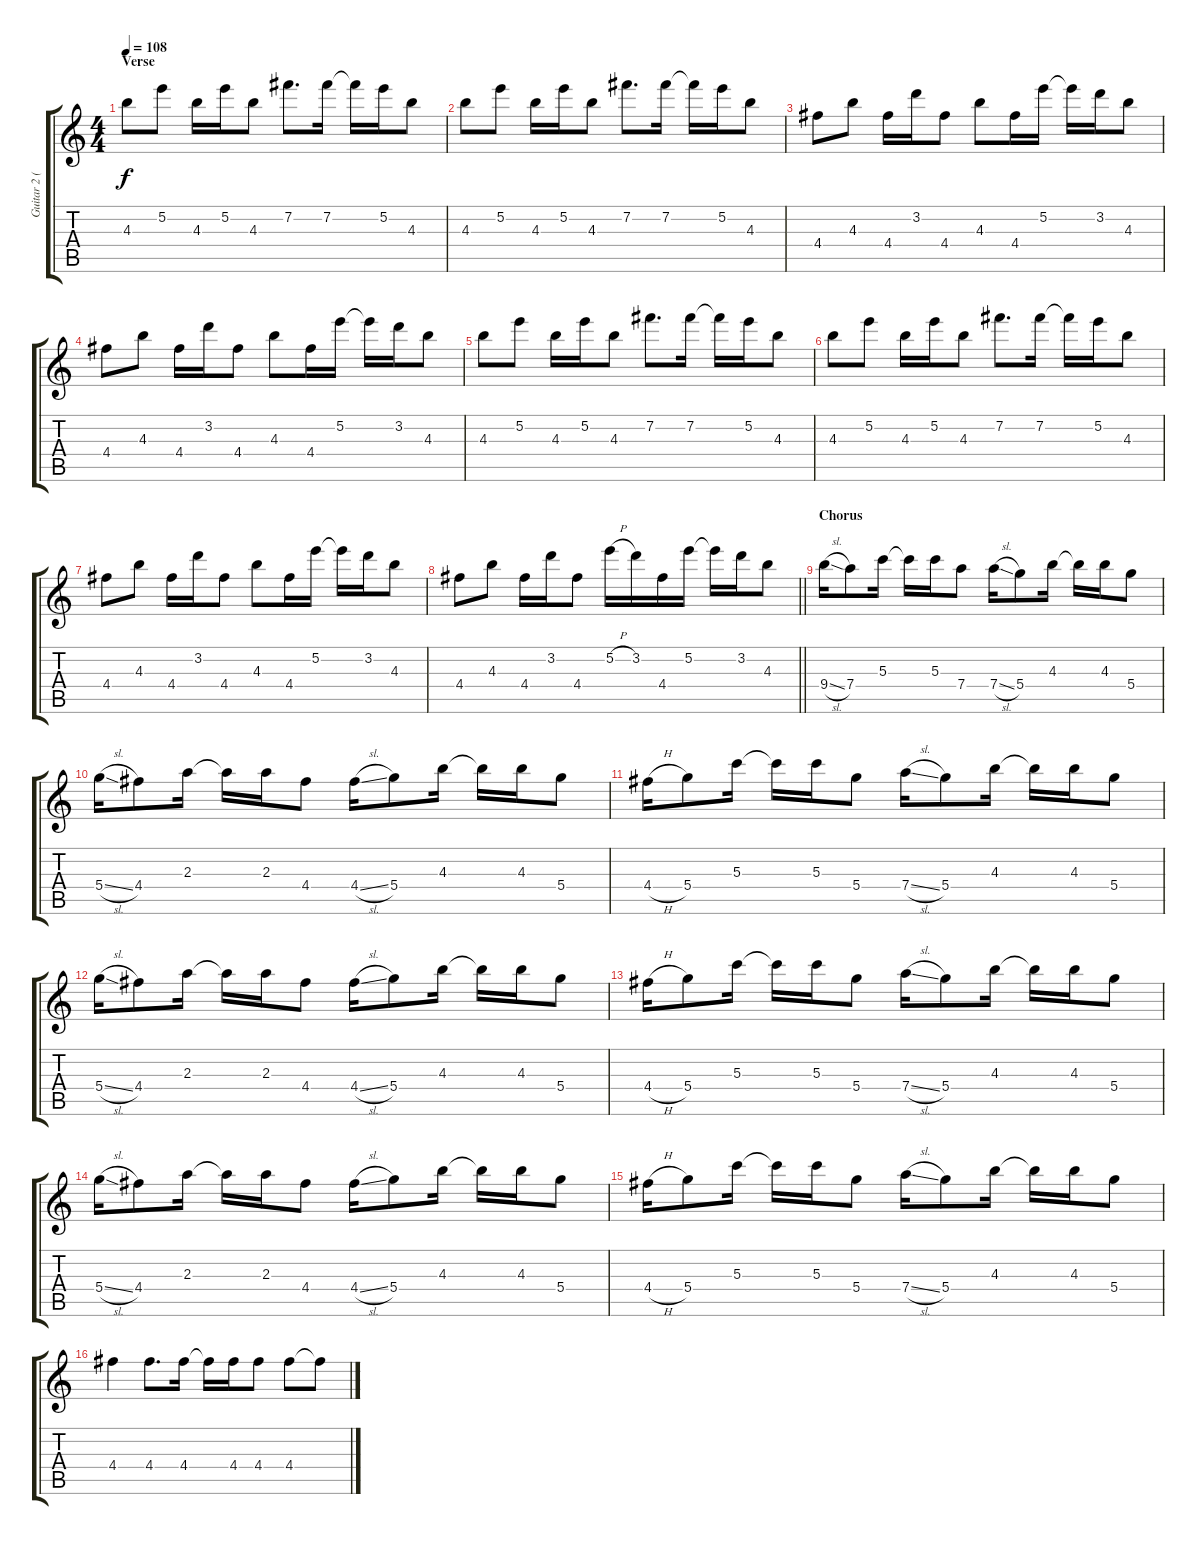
\track ("Guitar 2 (Clean) w/ Octaver [+1 Octave]" "Guitar 2 (") {instrument electricguitarjazz}
\staff {score tabs}
\tuning (E5 B4 G4 D4 A3 E3) {hide}
\ts (4 4)
\section ("" "Verse")
\tempo 108
\clef g2
\ks c
4.3.8{dy f} 5.2.8 4.3.16 5.2.16 4.3.8 7.2.8{d} 7.2.16 7.2{t}.16 5.2.16 4.3.8 |
4.3.8 5.2.8 4.3.16 5.2.16 4.3.8 7.2.8{d} 7.2.16 7.2{t}.16 5.2.16 4.3.8 |
4.4.8 4.3.8 4.4.16 3.2.16 4.4.8 4.3.8 4.4.16 5.2.16 5.2{t}.16 3.2.16 4.3.8 |
4.4.8 4.3.8 4.4.16 3.2.16 4.4.8 4.3.8 4.4.16 5.2.16 5.2{t}.16 3.2.16 4.3.8 |
4.3.8 5.2.8 4.3.16 5.2.16 4.3.8 7.2.8{d} 7.2.16 7.2{t}.16 5.2.16 4.3.8 |
4.3.8 5.2.8 4.3.16 5.2.16 4.3.8 7.2.8{d} 7.2.16 7.2{t}.16 5.2.16 4.3.8 |
4.4.8 4.3.8 4.4.16 3.2.16 4.4.8 4.3.8 4.4.16 5.2.16 5.2{t}.16 3.2.16 4.3.8 |
\barLineRight lightlight
4.4.8 4.3.8 4.4.16 3.2.16 4.4.8 5.2{h}.16 3.2.16 4.4.16 5.2.16 5.2{t}.16 3.2.16 4.3.8 |
\section ("" "Chorus")
9.4{sl}.16 7.4.8 5.3.16 5.3{t}.16 5.3.16 7.4.8 7.4{sl}.16 5.4.8 4.3.16 4.3{t}.16 4.3.16 5.4.8 |
5.4{sl}.16 4.4.8 2.3.16 2.3{t}.16 2.3.16 4.4.8 4.4{sl}.16 5.4.8 4.3.16 4.3{t}.16 4.3.16 5.4.8 |
4.4{h}.16 5.4.8 5.3.16 5.3{t}.16 5.3.16 5.4.8 7.4{sl}.16 5.4.8 4.3.16 4.3{t}.16 4.3.16 5.4.8 |
5.4{sl}.16 4.4.8 2.3.16 2.3{t}.16 2.3.16 4.4.8 4.4{sl}.16 5.4.8 4.3.16 4.3{t}.16 4.3.16 5.4.8 |
4.4{h}.16 5.4.8 5.3.16 5.3{t}.16 5.3.16 5.4.8 7.4{sl}.16 5.4.8 4.3.16 4.3{t}.16 4.3.16 5.4.8 |
5.4{sl}.16 4.4.8 2.3.16 2.3{t}.16 2.3.16 4.4.8 4.4{sl}.16 5.4.8 4.3.16 4.3{t}.16 4.3.16 5.4.8 |
4.4{h}.16 5.4.8 5.3.16 5.3{t}.16 5.3.16 5.4.8 7.4{sl}.16 5.4.8 4.3.16 4.3{t}.16 4.3.16 5.4.8 |
4.4.4 4.4.8{d} 4.4.16 4.4{t}.16 4.4.16 4.4.8 4.4.8 4.4{ss t}.8
